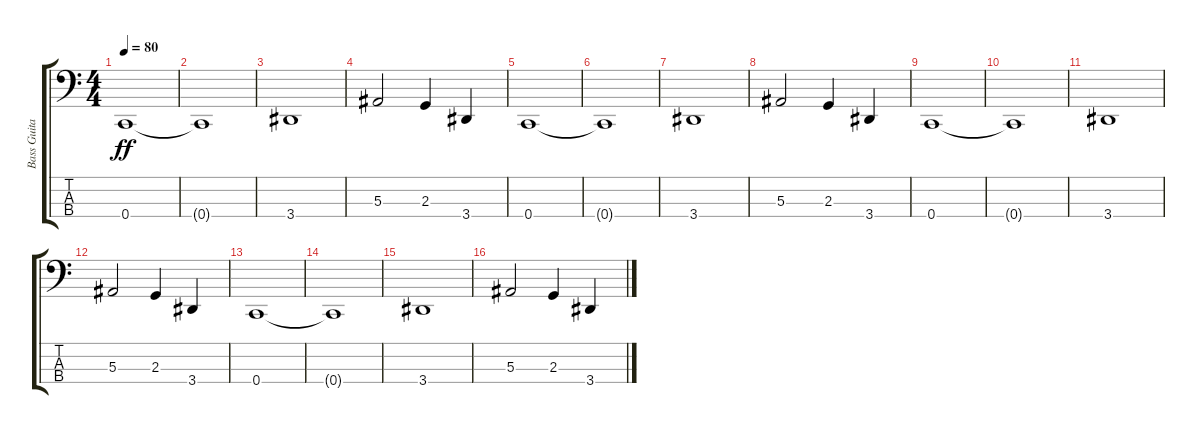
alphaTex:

\track ("Bass Guitar" "Bass Guita") {instrument electricbassfinger}
\staff {score tabs}
\tuning (Eb2 Bb1 F1 C1) {hide}
\ts (4 4)
\tempo 80
\clef f4
\ks c
0.4.1{dy ff} |
0.4{t}.1 |
3.4.1 |
5.3.2 2.3.4 3.4.4 |
0.4.1 |
0.4{t}.1 |
3.4.1 |
5.3.2 2.3.4 3.4.4 |
0.4.1 |
0.4{t}.1 |
3.4.1 |
5.3.2 2.3.4 3.4.4 |
0.4.1 |
0.4{t}.1 |
3.4.1 |
5.3.2 2.3.4 3.4.4
